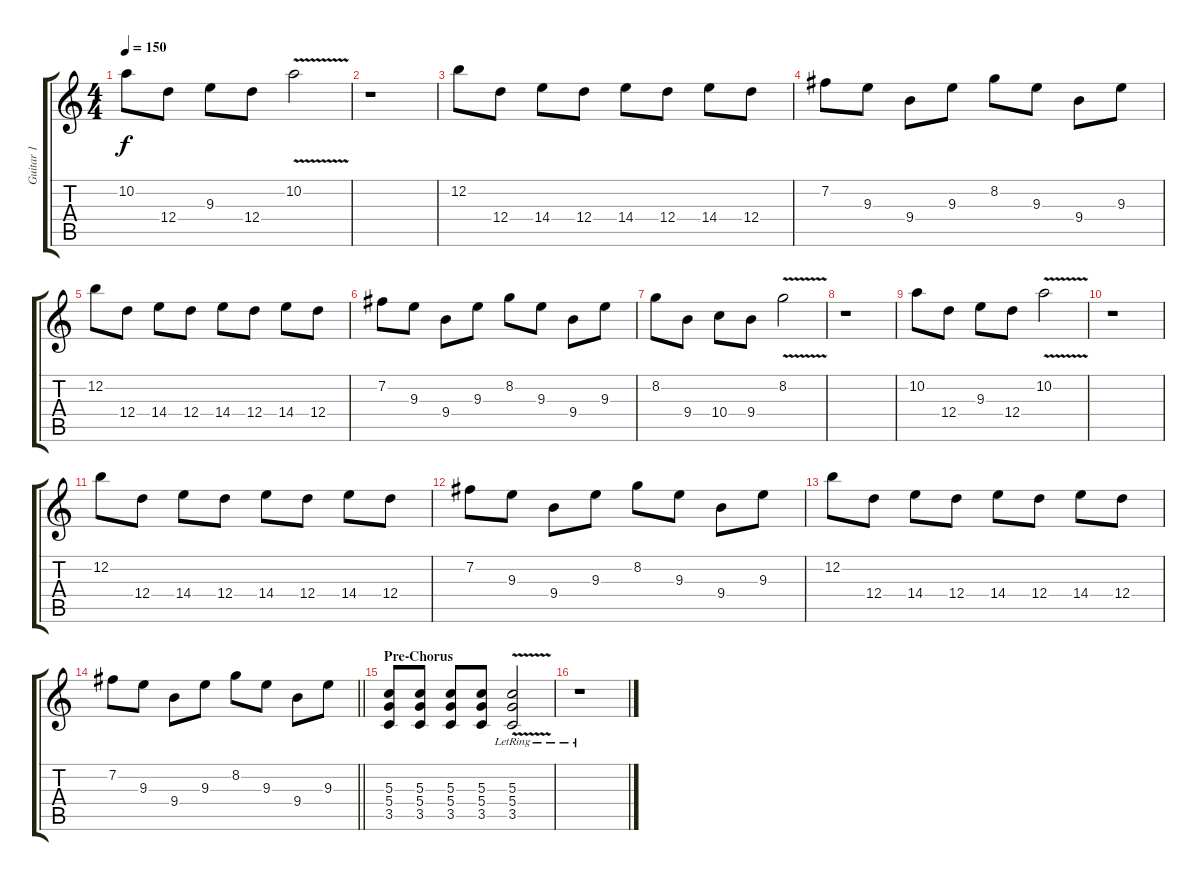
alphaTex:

\track ("Guitar 1" "Guitar 1") {instrument distortionguitar}
\staff {score tabs}
\tuning (E4 B3 G3 D3 A2 E2) {hide}
\ts (4 4)
\tempo 150
\clef g2
\ks c
10.2.8{dy f} 12.4.8 9.3.8 12.4.8 10.2{v}.2 |
r.1 |
12.2.8 12.4.8 14.4.8 12.4.8 14.4.8 12.4.8 14.4.8 12.4.8 |
7.2.8 9.3.8 9.4.8 9.3.8 8.2.8 9.3.8 9.4.8 9.3.8 |
12.2.8 12.4.8 14.4.8 12.4.8 14.4.8 12.4.8 14.4.8 12.4.8 |
7.2.8 9.3.8 9.4.8 9.3.8 8.2.8 9.3.8 9.4.8 9.3.8 |
8.2.8 9.4.8 10.4.8 9.4.8 8.2{v}.2 |
r.1 |
10.2.8 12.4.8 9.3.8 12.4.8 10.2{v}.2 |
r.1 |
12.2.8 12.4.8 14.4.8 12.4.8 14.4.8 12.4.8 14.4.8 12.4.8 |
7.2.8 9.3.8 9.4.8 9.3.8 8.2.8 9.3.8 9.4.8 9.3.8 |
12.2.8 12.4.8 14.4.8 12.4.8 14.4.8 12.4.8 14.4.8 12.4.8 |
\barLineRight lightlight
7.2.8 9.3.8 9.4.8 9.3.8 8.2.8 9.3.8 9.4.8 9.3.8 |
\section ("" "Pre-Chorus")
(5.3 5.4 3.5).8 (5.3 5.4 3.5).8 (5.3 5.4 3.5).8 (5.3 5.4 3.5).8 (5.3 5.4 3.5{v lr}).2 |
r.1
